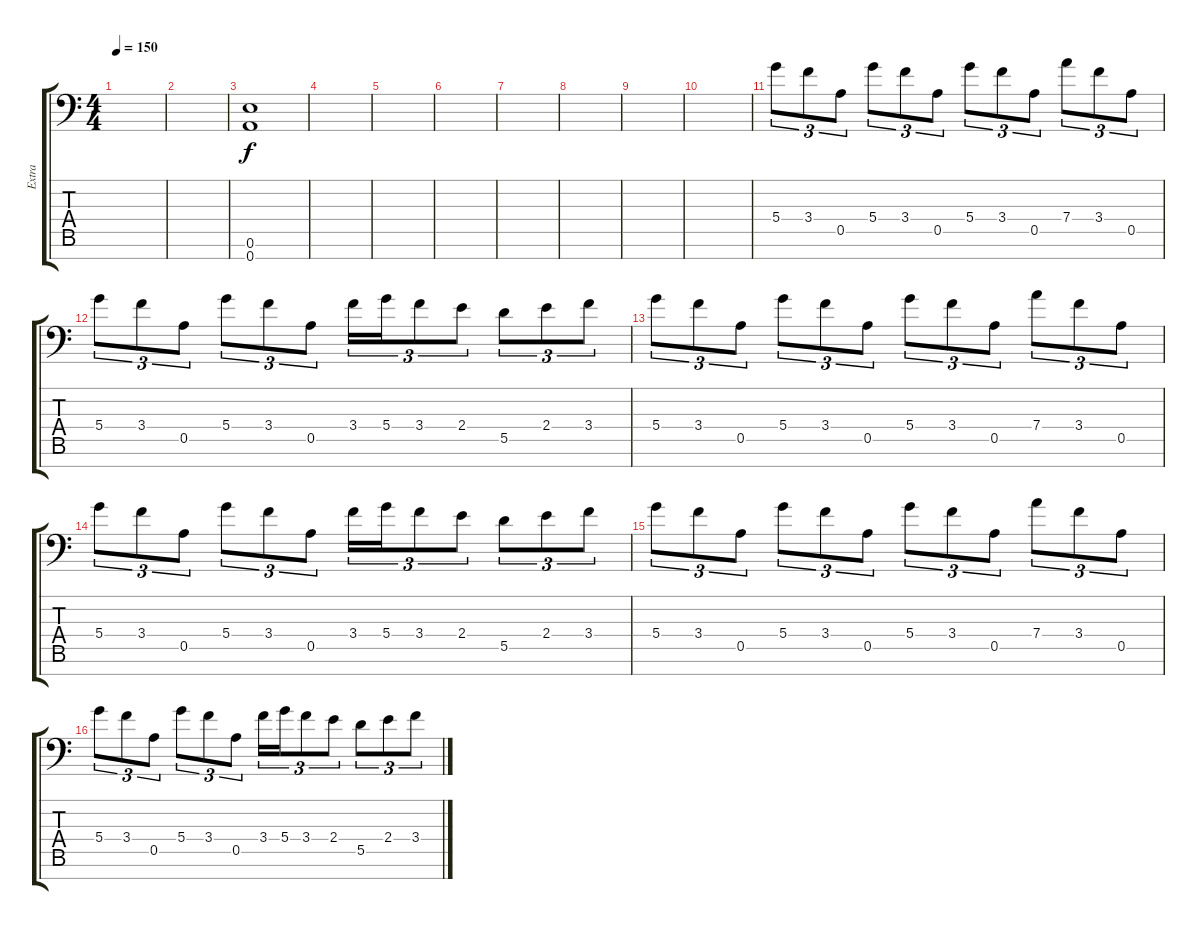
\track ("Extra" "Extra") {instrument distortionguitar}
\staff {score tabs}
\tuning (E4 B3 G3 D3 A2 E2 A1) {hide}
\ts (4 4)
\tempo 150
\clef f4
\ks c
|
|
(0.6 0.7).1{instrument synthdrum} |
|
|
|
|
|
|
|
5.4.8{tu (3 2) volume 11 balance 12 instrument distortionguitar} 3.4.8{tu (3 2)} 0.5.8{tu (3 2)} 5.4.8{tu (3 2)} 3.4.8{tu (3 2)} 0.5.8{tu (3 2)} 5.4.8{tu (3 2)} 3.4.8{tu (3 2)} 0.5.8{tu (3 2)} 7.4.8{tu (3 2)} 3.4.8{tu (3 2)} 0.5.8{tu (3 2)} |
5.4.8{tu (3 2) volume 0} 3.4.8{tu (3 2)} 0.5.8{tu (3 2)} 5.4.8{tu (3 2)} 3.4.8{tu (3 2)} 0.5.8{tu (3 2)} 3.4.16{tu (3 2)} 5.4.16{tu (3 2)} 3.4.8{tu (3 2)} 2.4.8{tu (3 2)} 5.5.8{tu (3 2)} 2.4.8{tu (3 2)} 3.4.8{tu (3 2)} |
5.4.8{tu (3 2)} 3.4.8{tu (3 2)} 0.5.8{tu (3 2)} 5.4.8{tu (3 2)} 3.4.8{tu (3 2)} 0.5.8{tu (3 2)} 5.4.8{tu (3 2)} 3.4.8{tu (3 2)} 0.5.8{tu (3 2)} 7.4.8{tu (3 2)} 3.4.8{tu (3 2)} 0.5.8{tu (3 2)} |
5.4.8{tu (3 2)} 3.4.8{tu (3 2)} 0.5.8{tu (3 2)} 5.4.8{tu (3 2)} 3.4.8{tu (3 2)} 0.5.8{tu (3 2)} 3.4.16{tu (3 2)} 5.4.16{tu (3 2)} 3.4.8{tu (3 2)} 2.4.8{tu (3 2)} 5.5.8{tu (3 2)} 2.4.8{tu (3 2)} 3.4.8{tu (3 2)} |
5.4.8{tu (3 2)} 3.4.8{tu (3 2)} 0.5.8{tu (3 2)} 5.4.8{tu (3 2)} 3.4.8{tu (3 2)} 0.5.8{tu (3 2)} 5.4.8{tu (3 2)} 3.4.8{tu (3 2)} 0.5.8{tu (3 2)} 7.4.8{tu (3 2)} 3.4.8{tu (3 2)} 0.5.8{tu (3 2)} |
5.4.8{tu (3 2)} 3.4.8{tu (3 2)} 0.5.8{tu (3 2)} 5.4.8{tu (3 2)} 3.4.8{tu (3 2)} 0.5.8{tu (3 2)} 3.4.16{tu (3 2)} 5.4.16{tu (3 2)} 3.4.8{tu (3 2)} 2.4.8{tu (3 2)} 5.5.8{tu (3 2)} 2.4.8{tu (3 2)} 3.4.8{tu (3 2)}
